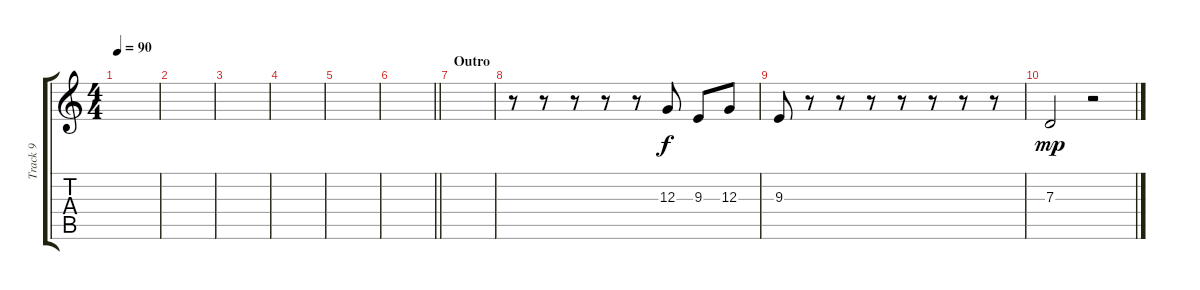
\track ("Track 9" "Track 9") {instrument glockenspiel}
\staff {score tabs}
\tuning (E4 B3 G3 D3 A2 E2) {hide}
\ts (4 4)
\tempo 90
\clef g2
\ks c
|
|
|
|
|
\barLineRight lightlight
|
\section ("" "Outro")
|
r.8 r.8 r.8 r.8 r.8 12.3.8 9.3.8 12.3.8 |
9.3.8 r.8 r.8 r.8 r.8 r.8 r.8 r.8 |
7.3.2{dy mp} r.2
